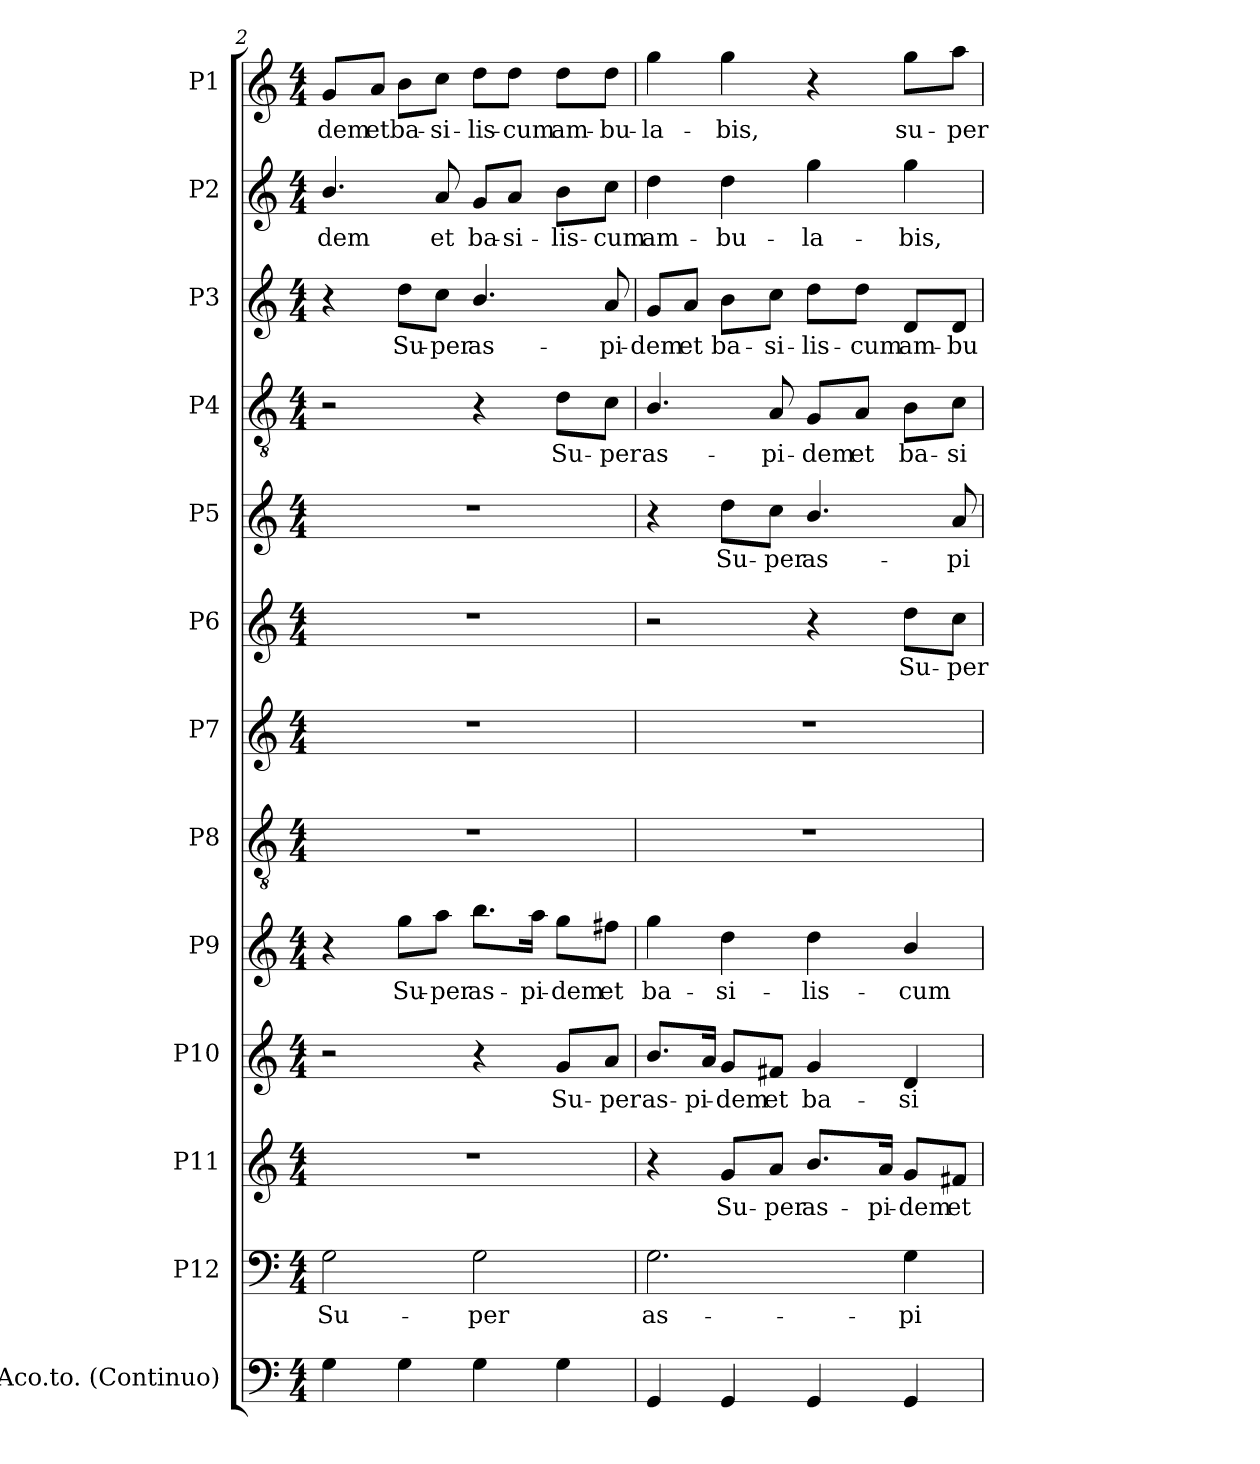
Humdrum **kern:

**kern	**kern	**text	**kern	**text	**kern	**text	**kern	**text	**kern	**kern	**kern	**text	**kern	**text	**kern	**text	**kern	**text	**kern	**text	**kern	**text
*part13	*part12	*part12	*part11	*part11	*part10	*part10	*part9	*part9	*part8	*part7	*part6	*part6	*part5	*part5	*part4	*part4	*part3	*part3	*part2	*part2	*part1	*part1
*staff13	*staff12	*staff12	*staff11	*staff11	*staff10	*staff10	*staff9	*staff9	*staff8	*staff7	*staff6	*staff6	*staff5	*staff5	*staff4	*staff4	*staff3	*staff3	*staff2	*staff2	*staff1	*staff1
*I"Aco.to.  (Continuo)	*I"P12	*	*I"P11	*	*I"P10	*	*I"P9	*	*I"P8	*I"P7	*I"P6	*	*I"P5	*	*I"P4	*	*I"P3	*	*I"P2	*	*I"P1	*
*clefF4	*clefF4	*	*clefG2	*	*clefG2	*	*clefG2	*	*clefGv2	*clefG2	*clefG2	*	*clefG2	*	*clefGv2	*	*clefG2	*	*clefG2	*	*clefG2	*
*	*	*	*	*	*	*	*	*	*ITrd7c12	*	*	*	*	*	*ITrd7c12	*	*	*	*	*	*	*
*k[]	*k[]	*	*k[]	*	*k[]	*	*k[]	*	*k[]	*k[]	*k[]	*	*k[]	*	*k[]	*	*k[]	*	*k[]	*	*k[]	*
*C:	*C:	*	*C:	*	*C:	*	*C:	*	*C:	*C:	*C:	*	*C:	*	*C:	*	*C:	*	*C:	*	*C:	*
*M4/4	*M4/4	*	*M4/4	*	*M4/4	*	*M4/4	*	*M4/4	*M4/4	*M4/4	*	*M4/4	*	*M4/4	*	*M4/4	*	*M4/4	*	*M4/4	*
=2	=2	=2	=2	=2	=2	=2	=2	=2	=2	=2	=2	=2	=2	=2	=2	=2	=2	=2	=2	=2	=2	=2
!	!	!LO:LY:b:color=#000000	!	!	!	!	!	!	!	!	!	!	!	!	!	!	!	!	!	!	!	!
!	!	!	!	!	!	!	!	!	!	!	!	!	!	!	!	!	!	!	!	!LO:LY:b:color=#000000	!	!
!	!	!	!	!	!	!	!	!	!	!	!	!	!	!	!	!	!	!	!	!	!	!LO:LY:b:color=#000000
4Gi\	2Gi\	Su-	1r	.	2r	.	4r	.	1r	1r	1r	.	1r	.	2r	.	4r	.	4.bi/	-dem	8gi/L	-dem
!	!	!	!	!	!	!	!	!	!	!	!	!	!	!	!	!	!	!	!	!	!	!LO:LY:b:color=#000000
.	.	.	.	.	.	.	.	.	.	.	.	.	.	.	.	.	.	.	.	.	8ai/J	et
!	!	!	!	!	!	!	!	!LO:LY:b:color=#000000	!	!	!	!	!	!	!	!	!	!	!	!	!	!
!	!	!	!	!	!	!	!	!	!	!	!	!	!	!	!	!	!	!LO:LY:b:color=#000000	!	!	!	!
!	!	!	!	!	!	!	!	!	!	!	!	!	!	!	!	!	!	!	!	!	!	!LO:LY:b:color=#000000
4Gi\	.	.	.	.	.	.	8ggi\L	Su-	.	.	.	.	.	.	.	.	8ddi\L	Su-	.	.	8bi\L	ba-
!	!	!	!	!	!	!	!	!LO:LY:b:color=#000000	!	!	!	!	!	!	!	!	!	!	!	!	!	!
!	!	!	!	!	!	!	!	!	!	!	!	!	!	!	!	!	!	!LO:LY:b:color=#000000	!	!	!	!
!	!	!	!	!	!	!	!	!	!	!	!	!	!	!	!	!	!	!	!	!LO:LY:b:color=#000000	!	!
!	!	!	!	!	!	!	!	!	!	!	!	!	!	!	!	!	!	!	!	!	!	!LO:LY:b:color=#000000
.	.	.	.	.	.	.	8aai\J	-per	.	.	.	.	.	.	.	.	8cci\J	-per	8ai/	et	8cci\J	-si-
!	!	!LO:LY:b:color=#000000	!	!	!	!	!	!	!	!	!	!	!	!	!	!	!	!	!	!	!	!
!	!	!	!	!	!	!	!	!LO:LY:b:color=#000000	!	!	!	!	!	!	!	!	!	!	!	!	!	!
!	!	!	!	!	!	!	!	!	!	!	!	!	!	!	!	!	!	!LO:LY:b:color=#000000	!	!	!	!
!	!	!	!	!	!	!	!	!	!	!	!	!	!	!	!	!	!	!	!	!LO:LY:b:color=#000000	!	!
!	!	!	!	!	!	!	!	!	!	!	!	!	!	!	!	!	!	!	!	!	!	!LO:LY:b:color=#000000
4Gi\	2Gi\	-per	.	.	4r	.	8.bbi\L	as-	.	.	.	.	.	.	4r	.	4.bi/	as-	8gi/L	ba-	8ddi\L	-lis-
!	!	!	!	!	!	!	!	!	!	!	!	!	!	!	!	!	!	!	!	!LO:LY:b:color=#000000	!	!
!	!	!	!	!	!	!	!	!	!	!	!	!	!	!	!	!	!	!	!	!	!	!LO:LY:b:color=#000000
.	.	.	.	.	.	.	.	.	.	.	.	.	.	.	.	.	.	.	8ai/J	-si-	8ddi\J	-cum
!	!	!	!	!	!	!	!	!LO:LY:b:color=#000000	!	!	!	!	!	!	!	!	!	!	!	!	!	!
.	.	.	.	.	.	.	16aai\Jk	-pi-	.	.	.	.	.	.	.	.	.	.	.	.	.	.
!	!	!	!	!	!	!LO:LY:b:color=#000000	!	!	!	!	!	!	!	!	!	!	!	!	!	!	!	!
!	!	!	!	!	!	!	!	!LO:LY:b:color=#000000	!	!	!	!	!	!	!	!	!	!	!	!	!	!
!	!	!	!	!	!	!	!	!	!	!	!	!	!	!	!	!LO:LY:b:color=#000000	!	!	!	!	!	!
!	!	!	!	!	!	!	!	!	!	!	!	!	!	!	!	!	!	!	!	!LO:LY:b:color=#000000	!	!
!	!	!	!	!	!	!	!	!	!	!	!	!	!	!	!	!	!	!	!	!	!	!LO:LY:b:color=#000000
4Gi\	.	.	.	.	8gi/L	Su-	8ggi\L	-dem	.	.	.	.	.	.	8Di\L	Su-	.	.	8bi\L	-lis-	8ddi\L	am-
!	!	!	!	!	!	!LO:LY:b:color=#000000	!	!	!	!	!	!	!	!	!	!	!	!	!	!	!	!
!	!	!	!	!	!	!	!	!LO:LY:b:color=#000000	!	!	!	!	!	!	!	!	!	!	!	!	!	!
!	!	!	!	!	!	!	!	!	!	!	!	!	!	!	!	!LO:LY:b:color=#000000	!	!	!	!	!	!
!	!	!	!	!	!	!	!	!	!	!	!	!	!	!	!	!	!	!LO:LY:b:color=#000000	!	!	!	!
!	!	!	!	!	!	!	!	!	!	!	!	!	!	!	!	!	!	!	!	!LO:LY:b:color=#000000	!	!
!	!	!	!	!	!	!	!	!	!	!	!	!	!	!	!	!	!	!	!	!	!	!LO:LY:b:color=#000000
.	.	.	.	.	8ai/J	-per	8ff#Xi\J	et	.	.	.	.	.	.	8Ci\J	-per	8ai/	-pi-	8cci\J	-cum	8ddi\J	-bu-
!!LO:PB:g=z
=3	=3	=3	=3	=3	=3	=3	=3	=3	=3	=3	=3	=3	=3	=3	=3	=3	=3	=3	=3	=3	=3	=3
!	!	!LO:LY:b:color=#000000	!	!	!	!	!	!	!	!	!	!	!	!	!	!	!	!	!	!	!	!
!	!	!	!	!	!	!LO:LY:b:color=#000000	!	!	!	!	!	!	!	!	!	!	!	!	!	!	!	!
!	!	!	!	!	!	!	!	!LO:LY:b:color=#000000	!	!	!	!	!	!	!	!	!	!	!	!	!	!
!	!	!	!	!	!	!	!	!	!	!	!	!	!	!	!	!LO:LY:b:color=#000000	!	!	!	!	!	!
!	!	!	!	!	!	!	!	!	!	!	!	!	!	!	!	!	!	!LO:LY:b:color=#000000	!	!	!	!
!	!	!	!	!	!	!	!	!	!	!	!	!	!	!	!	!	!	!	!	!LO:LY:b:color=#000000	!	!
!	!	!	!	!	!	!	!	!	!	!	!	!	!	!	!	!	!	!	!	!	!	!LO:LY:b:color=#000000
4GGi/	2.Gi\	as-	4r	.	8.bi/L	as-	4ggi\	ba-	1r	1r	2r	.	4r	.	4.BBi/	as-	8gi/L	-dem	4ddi\	am-	4ggi\	-la-
!	!	!	!	!	!	!	!	!	!	!	!	!	!	!	!	!	!	!LO:LY:b:color=#000000	!	!	!	!
.	.	.	.	.	.	.	.	.	.	.	.	.	.	.	.	.	8ai/J	et	.	.	.	.
!	!	!	!	!	!	!LO:LY:b:color=#000000	!	!	!	!	!	!	!	!	!	!	!	!	!	!	!	!
.	.	.	.	.	16ai/Jk	-pi-	.	.	.	.	.	.	.	.	.	.	.	.	.	.	.	.
!	!	!	!	!LO:LY:b:color=#000000	!	!	!	!	!	!	!	!	!	!	!	!	!	!	!	!	!	!
!	!	!	!	!	!	!LO:LY:b:color=#000000	!	!	!	!	!	!	!	!	!	!	!	!	!	!	!	!
!	!	!	!	!	!	!	!	!LO:LY:b:color=#000000	!	!	!	!	!	!	!	!	!	!	!	!	!	!
!	!	!	!	!	!	!	!	!	!	!	!	!	!	!LO:LY:b:color=#000000	!	!	!	!	!	!	!	!
!	!	!	!	!	!	!	!	!	!	!	!	!	!	!	!	!	!	!LO:LY:b:color=#000000	!	!	!	!
!	!	!	!	!	!	!	!	!	!	!	!	!	!	!	!	!	!	!	!	!LO:LY:b:color=#000000	!	!
!	!	!	!	!	!	!	!	!	!	!	!	!	!	!	!	!	!	!	!	!	!	!LO:LY:b:color=#000000
4GGi/	.	.	8gi/L	Su-	8gi/L	-dem	4ddi\	-si-	.	.	.	.	8ddi\L	Su-	.	.	8bi\L	ba-	4ddi\	-bu-	4ggi\	-bis,
!	!	!	!	!LO:LY:b:color=#000000	!	!	!	!	!	!	!	!	!	!	!	!	!	!	!	!	!	!
!	!	!	!	!	!	!LO:LY:b:color=#000000	!	!	!	!	!	!	!	!	!	!	!	!	!	!	!	!
!	!	!	!	!	!	!	!	!	!	!	!	!	!	!LO:LY:b:color=#000000	!	!	!	!	!	!	!	!
!	!	!	!	!	!	!	!	!	!	!	!	!	!	!	!	!LO:LY:b:color=#000000	!	!	!	!	!	!
!	!	!	!	!	!	!	!	!	!	!	!	!	!	!	!	!	!	!LO:LY:b:color=#000000	!	!	!	!
.	.	.	8ai/J	-per	8f#Xi/J	et	.	.	.	.	.	.	8cci\J	-per	8AAi/	-pi-	8cci\J	-si-	.	.	.	.
!	!	!	!	!LO:LY:b:color=#000000	!	!	!	!	!	!	!	!	!	!	!	!	!	!	!	!	!	!
!	!	!	!	!	!	!LO:LY:b:color=#000000	!	!	!	!	!	!	!	!	!	!	!	!	!	!	!	!
!	!	!	!	!	!	!	!	!LO:LY:b:color=#000000	!	!	!	!	!	!	!	!	!	!	!	!	!	!
!	!	!	!	!	!	!	!	!	!	!	!	!	!	!LO:LY:b:color=#000000	!	!	!	!	!	!	!	!
!	!	!	!	!	!	!	!	!	!	!	!	!	!	!	!	!LO:LY:b:color=#000000	!	!	!	!	!	!
!	!	!	!	!	!	!	!	!	!	!	!	!	!	!	!	!	!	!LO:LY:b:color=#000000	!	!	!	!
!	!	!	!	!	!	!	!	!	!	!	!	!	!	!	!	!	!	!	!	!LO:LY:b:color=#000000	!	!
4GGi/	.	.	8.bi/L	as-	4gi/	ba-	4ddi\	-lis-	.	.	4r	.	4.bi/	as-	8GGi/L	-dem	8ddi\L	-lis-	4ggi\	-la-	4r	.
!	!	!	!	!	!	!	!	!	!	!	!	!	!	!	!	!LO:LY:b:color=#000000	!	!	!	!	!	!
!	!	!	!	!	!	!	!	!	!	!	!	!	!	!	!	!	!	!LO:LY:b:color=#000000	!	!	!	!
.	.	.	.	.	.	.	.	.	.	.	.	.	.	.	8AAi/J	et	8ddi\J	-cum	.	.	.	.
!	!	!	!	!LO:LY:b:color=#000000	!	!	!	!	!	!	!	!	!	!	!	!	!	!	!	!	!	!
.	.	.	16ai/Jk	-pi-	.	.	.	.	.	.	.	.	.	.	.	.	.	.	.	.	.	.
!	!	!LO:LY:b:color=#000000	!	!	!	!	!	!	!	!	!	!	!	!	!	!	!	!	!	!	!	!
!	!	!	!	!LO:LY:b:color=#000000	!	!	!	!	!	!	!	!	!	!	!	!	!	!	!	!	!	!
!	!	!	!	!	!	!LO:LY:b:color=#000000	!	!	!	!	!	!	!	!	!	!	!	!	!	!	!	!
!	!	!	!	!	!	!	!	!LO:LY:b:color=#000000	!	!	!	!	!	!	!	!	!	!	!	!	!	!
!	!	!	!	!	!	!	!	!	!	!	!	!LO:LY:b:color=#000000	!	!	!	!	!	!	!	!	!	!
!	!	!	!	!	!	!	!	!	!	!	!	!	!	!	!	!LO:LY:b:color=#000000	!	!	!	!	!	!
!	!	!	!	!	!	!	!	!	!	!	!	!	!	!	!	!	!	!LO:LY:b:color=#000000	!	!	!	!
!	!	!	!	!	!	!	!	!	!	!	!	!	!	!	!	!	!	!	!	!LO:LY:b:color=#000000	!	!
!	!	!	!	!	!	!	!	!	!	!	!	!	!	!	!	!	!	!	!	!	!	!LO:LY:b:color=#000000
4GGi/	4Gi\	-pi-	8gi/L	-dem	4di/	-si-	4bi/	-cum	.	.	8ddi\L	Su-	.	.	8BBi\L	ba-	8di/L	am-	4ggi\	-bis,	8ggi\L	su-
!	!	!	!	!LO:LY:b:color=#000000	!	!	!	!	!	!	!	!	!	!	!	!	!	!	!	!	!	!
!	!	!	!	!	!	!	!	!	!	!	!	!LO:LY:b:color=#000000	!	!	!	!	!	!	!	!	!	!
!	!	!	!	!	!	!	!	!	!	!	!	!	!	!LO:LY:b:color=#000000	!	!	!	!	!	!	!	!
!	!	!	!	!	!	!	!	!	!	!	!	!	!	!	!	!LO:LY:b:color=#000000	!	!	!	!	!	!
!	!	!	!	!	!	!	!	!	!	!	!	!	!	!	!	!	!	!LO:LY:b:color=#000000	!	!	!	!
!	!	!	!	!	!	!	!	!	!	!	!	!	!	!	!	!	!	!	!	!	!	!LO:LY:b:color=#000000
.	.	.	8f#Xi/J	et	.	.	.	.	.	.	8cci\J	-per	8ai/	-pi-	8Ci\J	-si-	8di/J	-bu-	.	.	8aai\J	-per
=	=	=	=	=	=	=	=	=	=	=	=	=	=	=	=	=	=	=	=	=	=	=
*-	*-	*-	*-	*-	*-	*-	*-	*-	*-	*-	*-	*-	*-	*-	*-	*-	*-	*-	*-	*-	*-	*-
